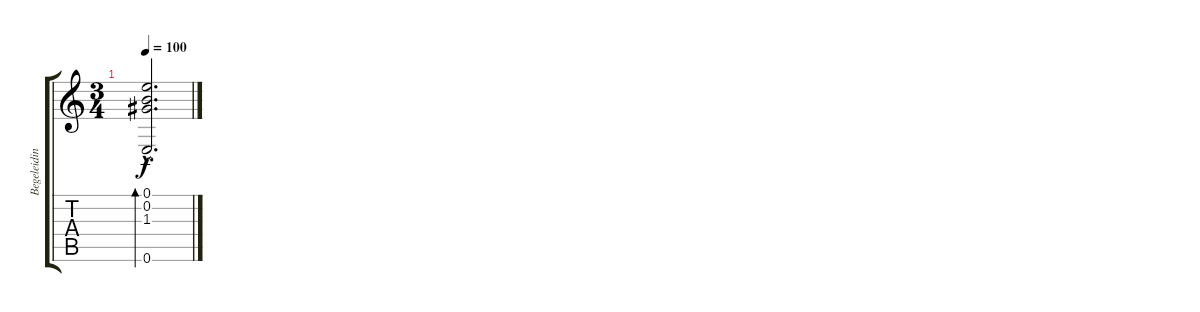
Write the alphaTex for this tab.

\track ("Begeleiding" "Begeleidin") {instrument acousticguitarnylon}
\staff {score tabs}
\tuning (E4 B3 G3 D3 A2 E2) {hide}
\ts (3 4)
\tempo 100
\clef g2
\ks c
(0.1{hac} 0.2{hac} 1.3{hac} 0.6{hac}).2{d bd 60 txt "" dy f}
